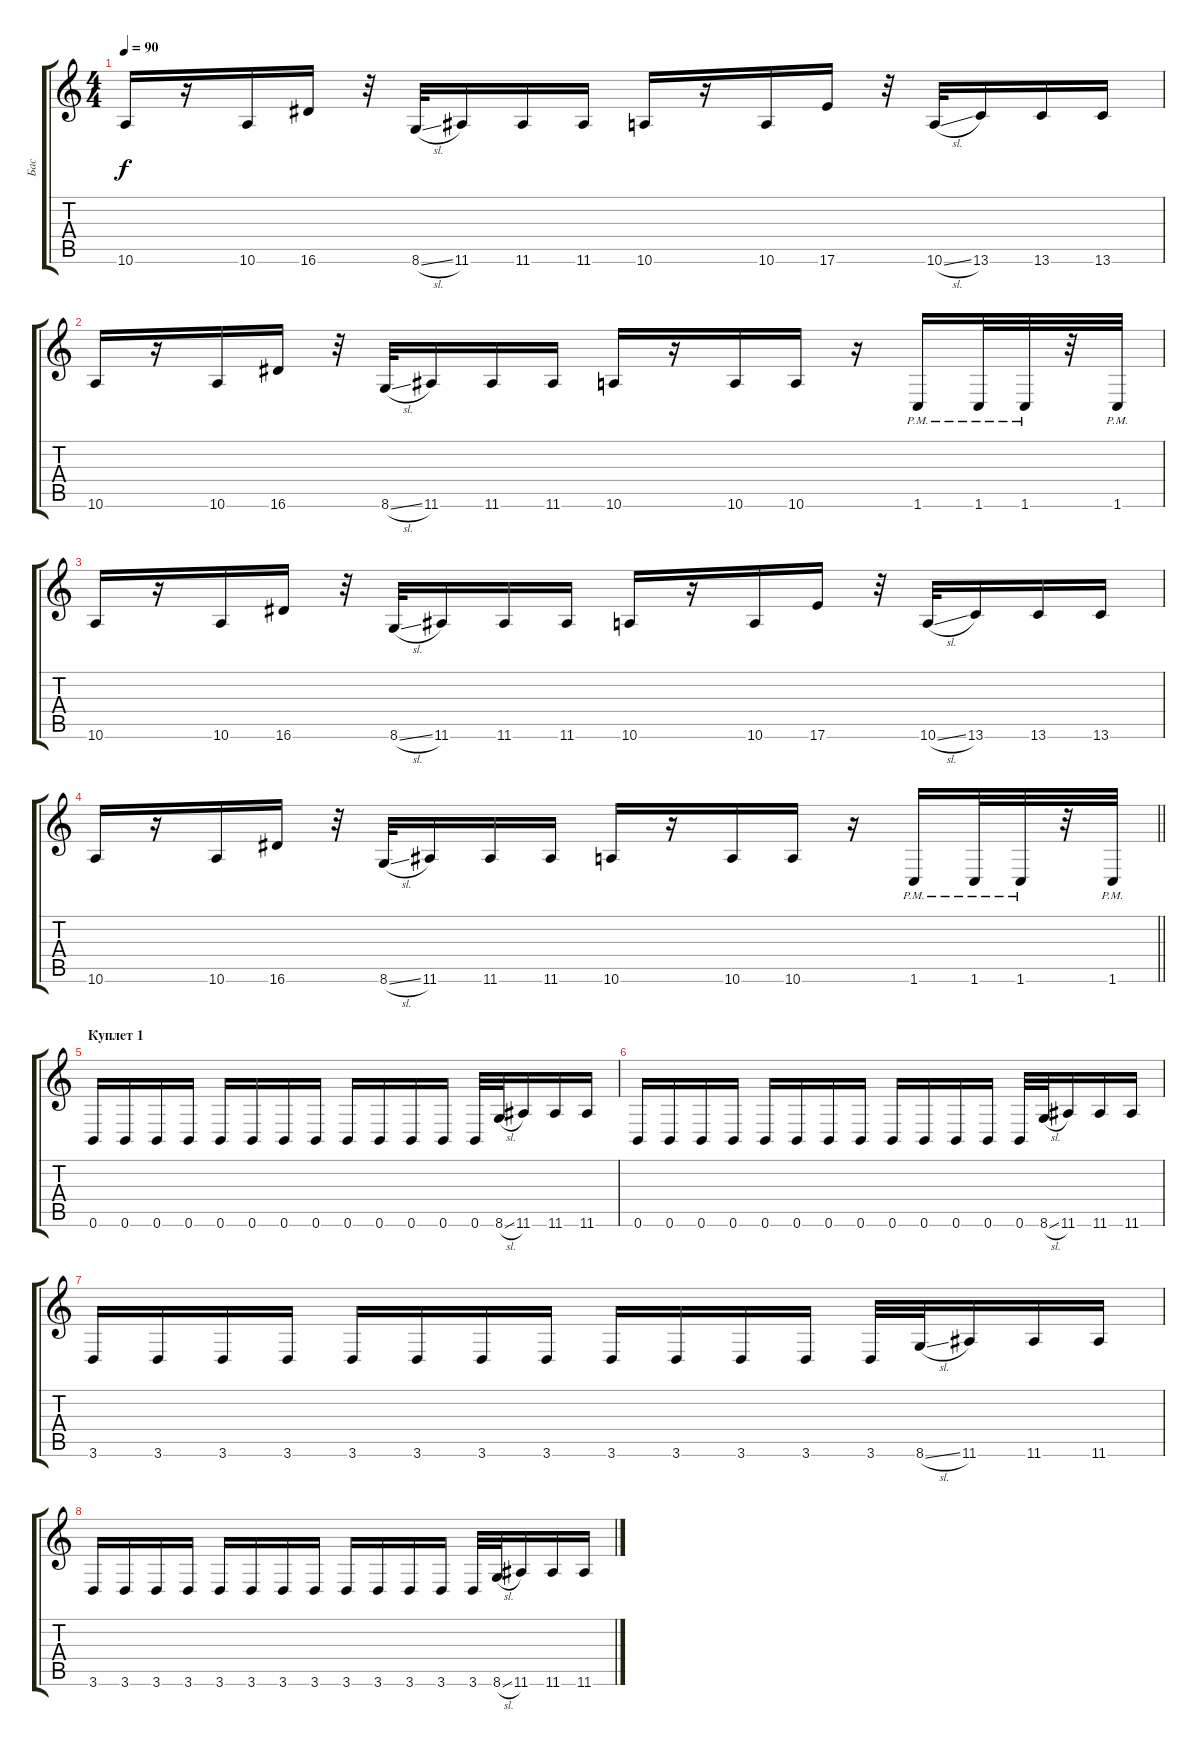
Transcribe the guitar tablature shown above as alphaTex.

\track ("Бас" "Бас") {instrument electricbassfinger}
\staff {score tabs}
\tuning (Db4 Ab3 E3 B2 Gb2 B1) {hide}
\ts (4 4)
\tempo 90
\clef g2
\ks c
10.6.16{dy f} r.16 10.6.16 16.6.16 r.32 8.6{sl}.32 11.6.16 11.6.16 11.6.16 10.6.16 r.16 10.6.16 17.6.16 r.32 10.6{sl}.32 13.6.16 13.6.16 13.6.16 |
10.6.16 r.16 10.6.16 16.6.16 r.32 8.6{sl}.32 11.6.16 11.6.16 11.6.16 10.6.16 r.16 10.6.16 10.6.16 r.16 1.6{pm}.16 1.6{pm}.32 1.6{pm}.32 r.32 1.6{pm}.32 |
10.6.16 r.16 10.6.16 16.6.16 r.32 8.6{sl}.32 11.6.16 11.6.16 11.6.16 10.6.16 r.16 10.6.16 17.6.16 r.32 10.6{sl}.32 13.6.16 13.6.16 13.6.16 |
\barLineRight lightlight
10.6.16 r.16 10.6.16 16.6.16 r.32 8.6{sl}.32 11.6.16 11.6.16 11.6.16 10.6.16 r.16 10.6.16 10.6.16 r.16 1.6{pm}.16 1.6{pm}.32 1.6{pm}.32 r.32 1.6{pm}.32 |
\section ("" "Куплет 1")
0.6.16 0.6.16 0.6.16 0.6.16 0.6.16 0.6.16 0.6.16 0.6.16 0.6.16 0.6.16 0.6.16 0.6.16 0.6.32 8.6{sl}.32 11.6.16 11.6.16 11.6.16 |
0.6.16 0.6.16 0.6.16 0.6.16 0.6.16 0.6.16 0.6.16 0.6.16 0.6.16 0.6.16 0.6.16 0.6.16 0.6.32 8.6{sl}.32 11.6.16 11.6.16 11.6.16 |
3.6.16 3.6.16 3.6.16 3.6.16 3.6.16 3.6.16 3.6.16 3.6.16 3.6.16 3.6.16 3.6.16 3.6.16 3.6.32 8.6{sl}.32 11.6.16 11.6.16 11.6.16 |
3.6.16 3.6.16 3.6.16 3.6.16 3.6.16 3.6.16 3.6.16 3.6.16 3.6.16 3.6.16 3.6.16 3.6.16 3.6.32 8.6{sl}.32 11.6.16 11.6.16 11.6.16
